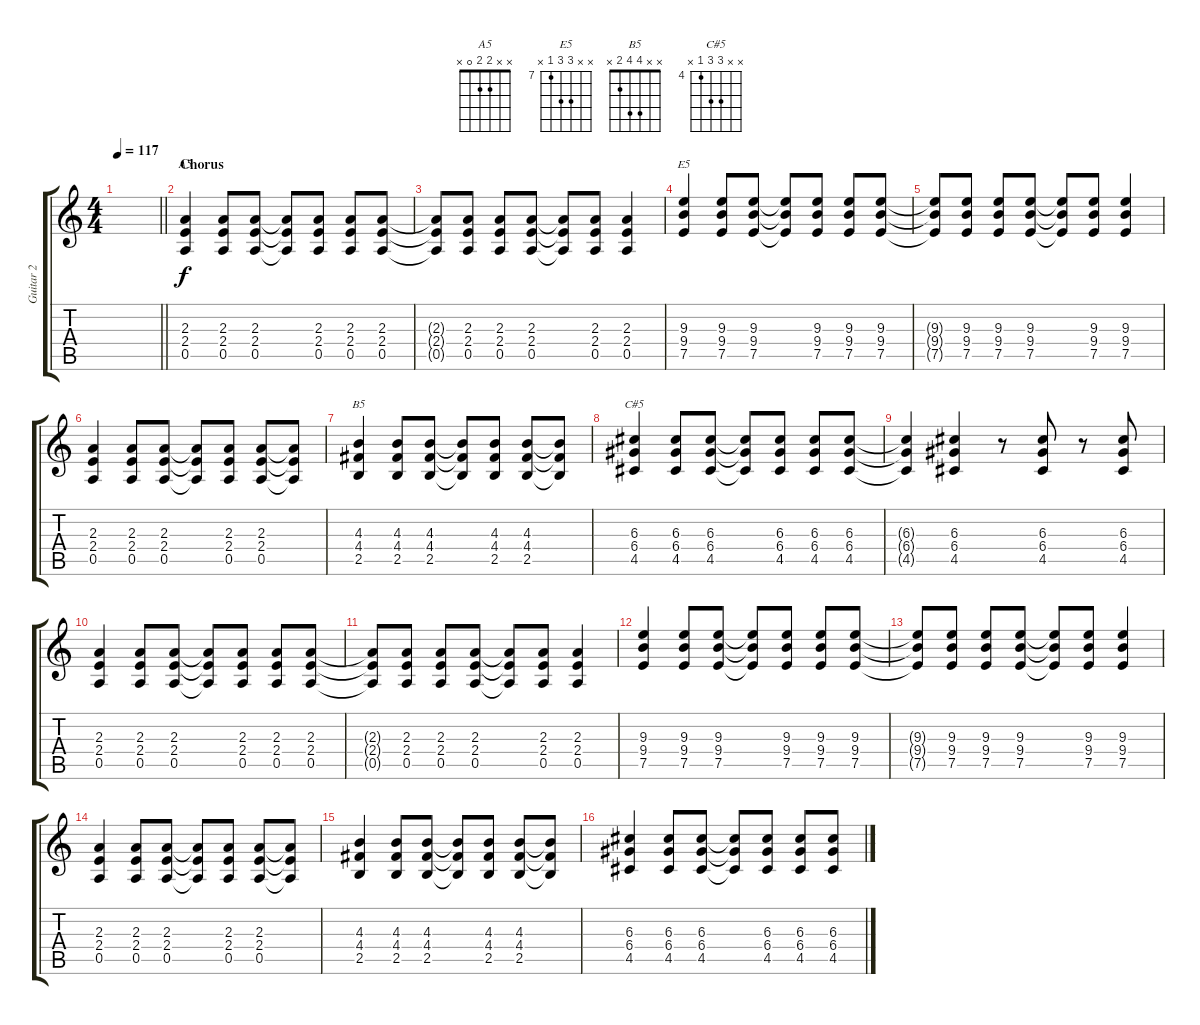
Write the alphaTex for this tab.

\track ("Guitar 2" "Guitar 2") {instrument distortionguitar}
\staff {score tabs}
\tuning (E4 B3 G3 D3 A2 E2) {hide}
\chord ("A5" x x 2 2 0 x)
\chord ("E5" x x 9 9 7 x) {firstfret 7}
\chord ("B5" x x 4 4 2 x)
\chord ("C#5" x x 6 6 4 x) {firstfret 4}
\ts (4 4)
\tempo 117
\clef g2
\barLineRight lightlight
\ks c
|
\section ("" "Chorus")
(2.3 2.4 0.5).4{ch "A5"} (2.3 2.4 0.5).8 (2.3 2.4 0.5).8 (2.3{t} 2.4{t} 0.5{t}).8 (2.3 2.4 0.5).8 (2.3 2.4 0.5).8 (2.3 2.4 0.5).8 |
(2.3{t} 2.4{t} 0.5{t}).8 (2.3 2.4 0.5).8 (2.3 2.4 0.5).8 (2.3 2.4 0.5).8 (2.3{t} 2.4{t} 0.5{t}).8 (2.3 2.4 0.5).8 (2.3 2.4 0.5).4 |
(9.3 9.4 7.5).4{ch "E5"} (9.3 9.4 7.5).8 (9.3 9.4 7.5).8 (9.3{t} 9.4{t} 7.5{t}).8 (9.3 9.4 7.5).8 (9.3 9.4 7.5).8 (9.3 9.4 7.5).8 |
(9.3{t} 9.4{t} 7.5{t}).8 (9.3 9.4 7.5).8 (9.3 9.4 7.5).8 (9.3 9.4 7.5).8 (9.3{t} 9.4{t} 7.5{t}).8 (9.3 9.4 7.5).8 (9.3 9.4 7.5).4 |
(2.3 2.4 0.5).4 (2.3 2.4 0.5).8 (2.3 2.4 0.5).8 (2.3{t} 2.4{t} 0.5{t}).8 (2.3 2.4 0.5).8 (2.3 2.4 0.5).8 (2.3{t} 2.4{t} 0.5{t}).8 |
(4.3 4.4 2.5).4{ch "B5"} (4.3 4.4 2.5).8 (4.3 4.4 2.5).8 (4.3{t} 4.4{t} 2.5{t}).8 (4.3 4.4 2.5).8 (4.3 4.4 2.5).8 (4.3{t} 4.4{t} 2.5{t}).8 |
(6.3 6.4 4.5).4{ch "C#5"} (6.3 6.4 4.5).8 (6.3 6.4 4.5).8 (6.3{t} 6.4{t} 4.5{t}).8 (6.3 6.4 4.5).8 (6.3 6.4 4.5).8 (6.3 6.4 4.5).8 |
(6.3{t} 6.4{t} 4.5{t}).4 (6.3 6.4 4.5).4 r.8 (6.3 6.4 4.5).8 r.8 (6.3 6.4 4.5).8 |
(2.3 2.4 0.5).4 (2.3 2.4 0.5).8 (2.3 2.4 0.5).8 (2.3{t} 2.4{t} 0.5{t}).8 (2.3 2.4 0.5).8 (2.3 2.4 0.5).8 (2.3 2.4 0.5).8 |
(2.3{t} 2.4{t} 0.5{t}).8 (2.3 2.4 0.5).8 (2.3 2.4 0.5).8 (2.3 2.4 0.5).8 (2.3{t} 2.4{t} 0.5{t}).8 (2.3 2.4 0.5).8 (2.3 2.4 0.5).4 |
(9.3 9.4 7.5).4 (9.3 9.4 7.5).8 (9.3 9.4 7.5).8 (9.3{t} 9.4{t} 7.5{t}).8 (9.3 9.4 7.5).8 (9.3 9.4 7.5).8 (9.3 9.4 7.5).8 |
(9.3{t} 9.4{t} 7.5{t}).8 (9.3 9.4 7.5).8 (9.3 9.4 7.5).8 (9.3 9.4 7.5).8 (9.3{t} 9.4{t} 7.5{t}).8 (9.3 9.4 7.5).8 (9.3 9.4 7.5).4 |
(2.3 2.4 0.5).4 (2.3 2.4 0.5).8 (2.3 2.4 0.5).8 (2.3{t} 2.4{t} 0.5{t}).8 (2.3 2.4 0.5).8 (2.3 2.4 0.5).8 (2.3{t} 2.4{t} 0.5{t}).8 |
(4.3 4.4 2.5).4 (4.3 4.4 2.5).8 (4.3 4.4 2.5).8 (4.3{t} 4.4{t} 2.5{t}).8 (4.3 4.4 2.5).8 (4.3 4.4 2.5).8 (4.3{t} 4.4{t} 2.5{t}).8 |
(6.3 6.4 4.5).4 (6.3 6.4 4.5).8 (6.3 6.4 4.5).8 (6.3{t} 6.4{t} 4.5{t}).8 (6.3 6.4 4.5).8 (6.3 6.4 4.5).8 (6.3 6.4 4.5).8
